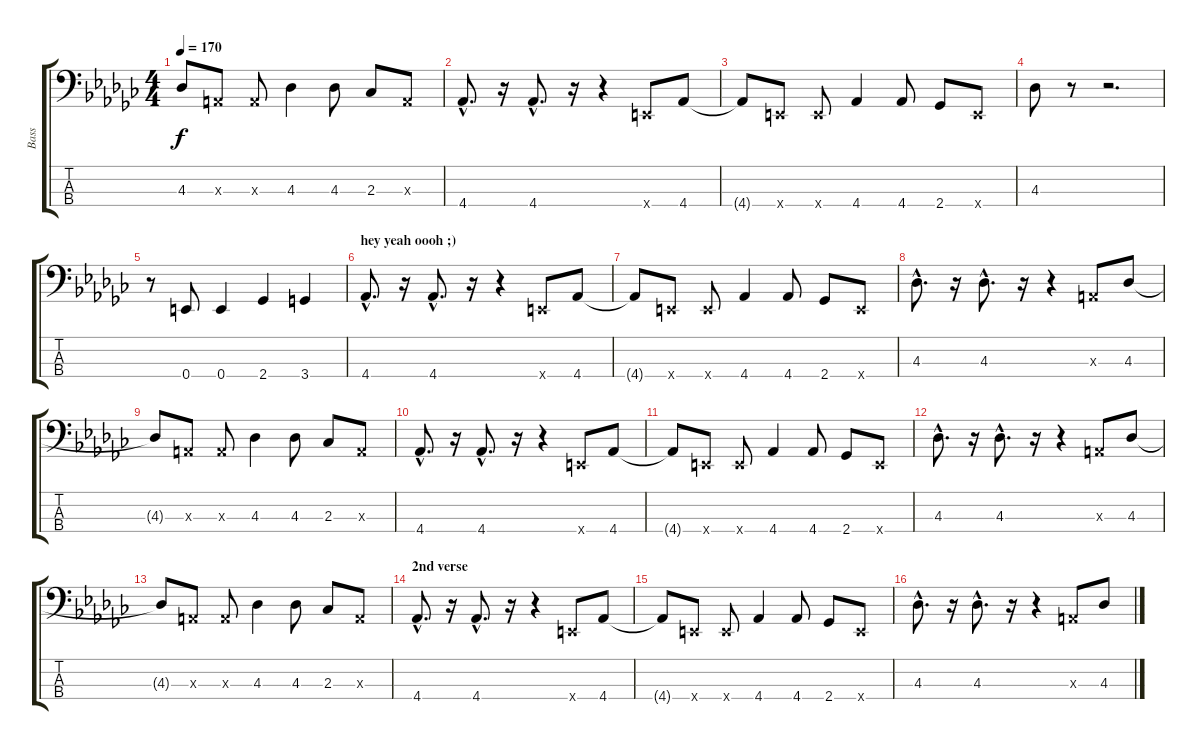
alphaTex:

\track ("Bass" "Bass") {instrument electricbassfinger}
\staff {score tabs}
\tuning (G2 D2 A1 E1) {hide}
\ts (4 4)
\tempo 170
\clef f4
\ks ebminor
4.3{t}.8{dy f} 0.3{x}.8 0.3{x}.8 4.3.4 4.3.8 2.3.8 0.3{x}.8 |
4.4{hac}.8{d} r.16 4.4{hac}.8{d} r.16 r.4 0.4{x}.8 4.4.8 |
4.4{t}.8 0.4{x}.8 0.4{x}.8 4.4.4 4.4.8 2.4.8 0.4{x}.8 |
4.3.8 r.8 r.2{d} |
r.8 0.4.8 0.4.4 2.4.4 3.4.4 |
\section ("" "hey yeah oooh ;)")
4.4{hac}.8{d} r.16 4.4{hac}.8{d} r.16 r.4 0.4{x}.8 4.4.8 |
4.4{t}.8 0.4{x}.8 0.4{x}.8 4.4.4 4.4.8 2.4.8 0.4{x}.8 |
4.3{hac}.8{d} r.16 4.3{hac}.8{d} r.16 r.4 0.3{x}.8 4.3.8 |
4.3{t}.8 0.3{x}.8 0.3{x}.8 4.3.4 4.3.8 2.3.8 0.3{x}.8 |
4.4{hac}.8{d} r.16 4.4{hac}.8{d} r.16 r.4 0.4{x}.8 4.4.8 |
4.4{t}.8 0.4{x}.8 0.4{x}.8 4.4.4 4.4.8 2.4.8 0.4{x}.8 |
4.3{hac}.8{d} r.16 4.3{hac}.8{d} r.16 r.4 0.3{x}.8 4.3.8 |
4.3{t}.8 0.3{x}.8 0.3{x}.8 4.3.4 4.3.8 2.3.8 0.3{x}.8 |
\section ("" "2nd verse")
4.4{hac}.8{d} r.16 4.4{hac}.8{d} r.16 r.4 0.4{x}.8 4.4.8 |
4.4{t}.8 0.4{x}.8 0.4{x}.8 4.4.4 4.4.8 2.4.8 0.4{x}.8 |
4.3{hac}.8{d} r.16 4.3{hac}.8{d} r.16 r.4 0.3{x}.8 4.3.8
